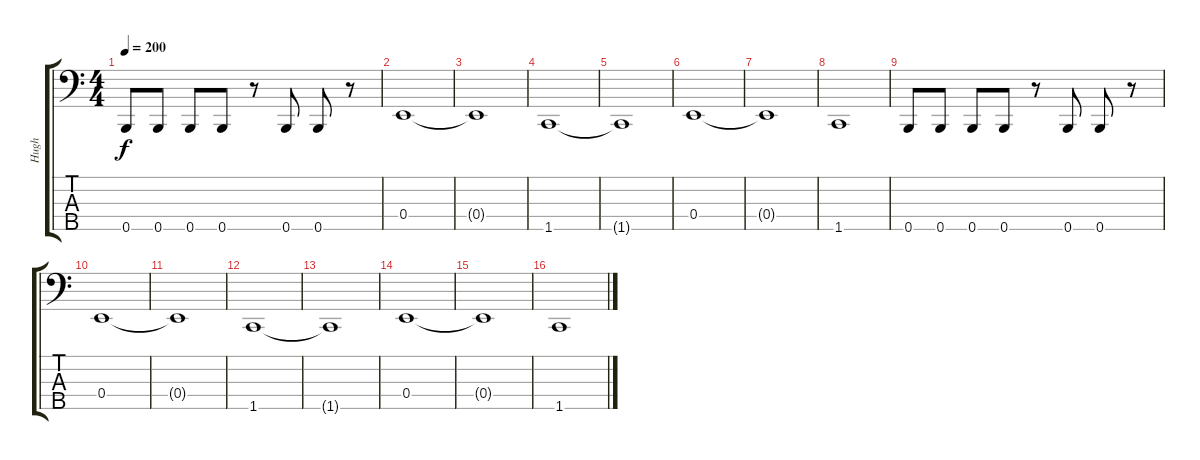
\track ("Hugh" "Hugh") {instrument electricbasspick}
\staff {score tabs}
\tuning (G2 D2 A1 E1 B0) {hide}
\ts (4 4)
\tempo 200
\clef f4
\ks c
0.5.8{dy f} 0.5.8 0.5.8 0.5.8 r.8 0.5.8 0.5.8 r.8 |
0.4.1 |
0.4{t}.1 |
1.5.1 |
1.5{t}.1 |
0.4.1 |
0.4{t}.1 |
1.5.1 |
0.5.8 0.5.8 0.5.8 0.5.8 r.8 0.5.8 0.5.8 r.8 |
0.4.1 |
0.4{t}.1 |
1.5.1 |
1.5{t}.1 |
0.4.1 |
0.4{t}.1 |
1.5.1
